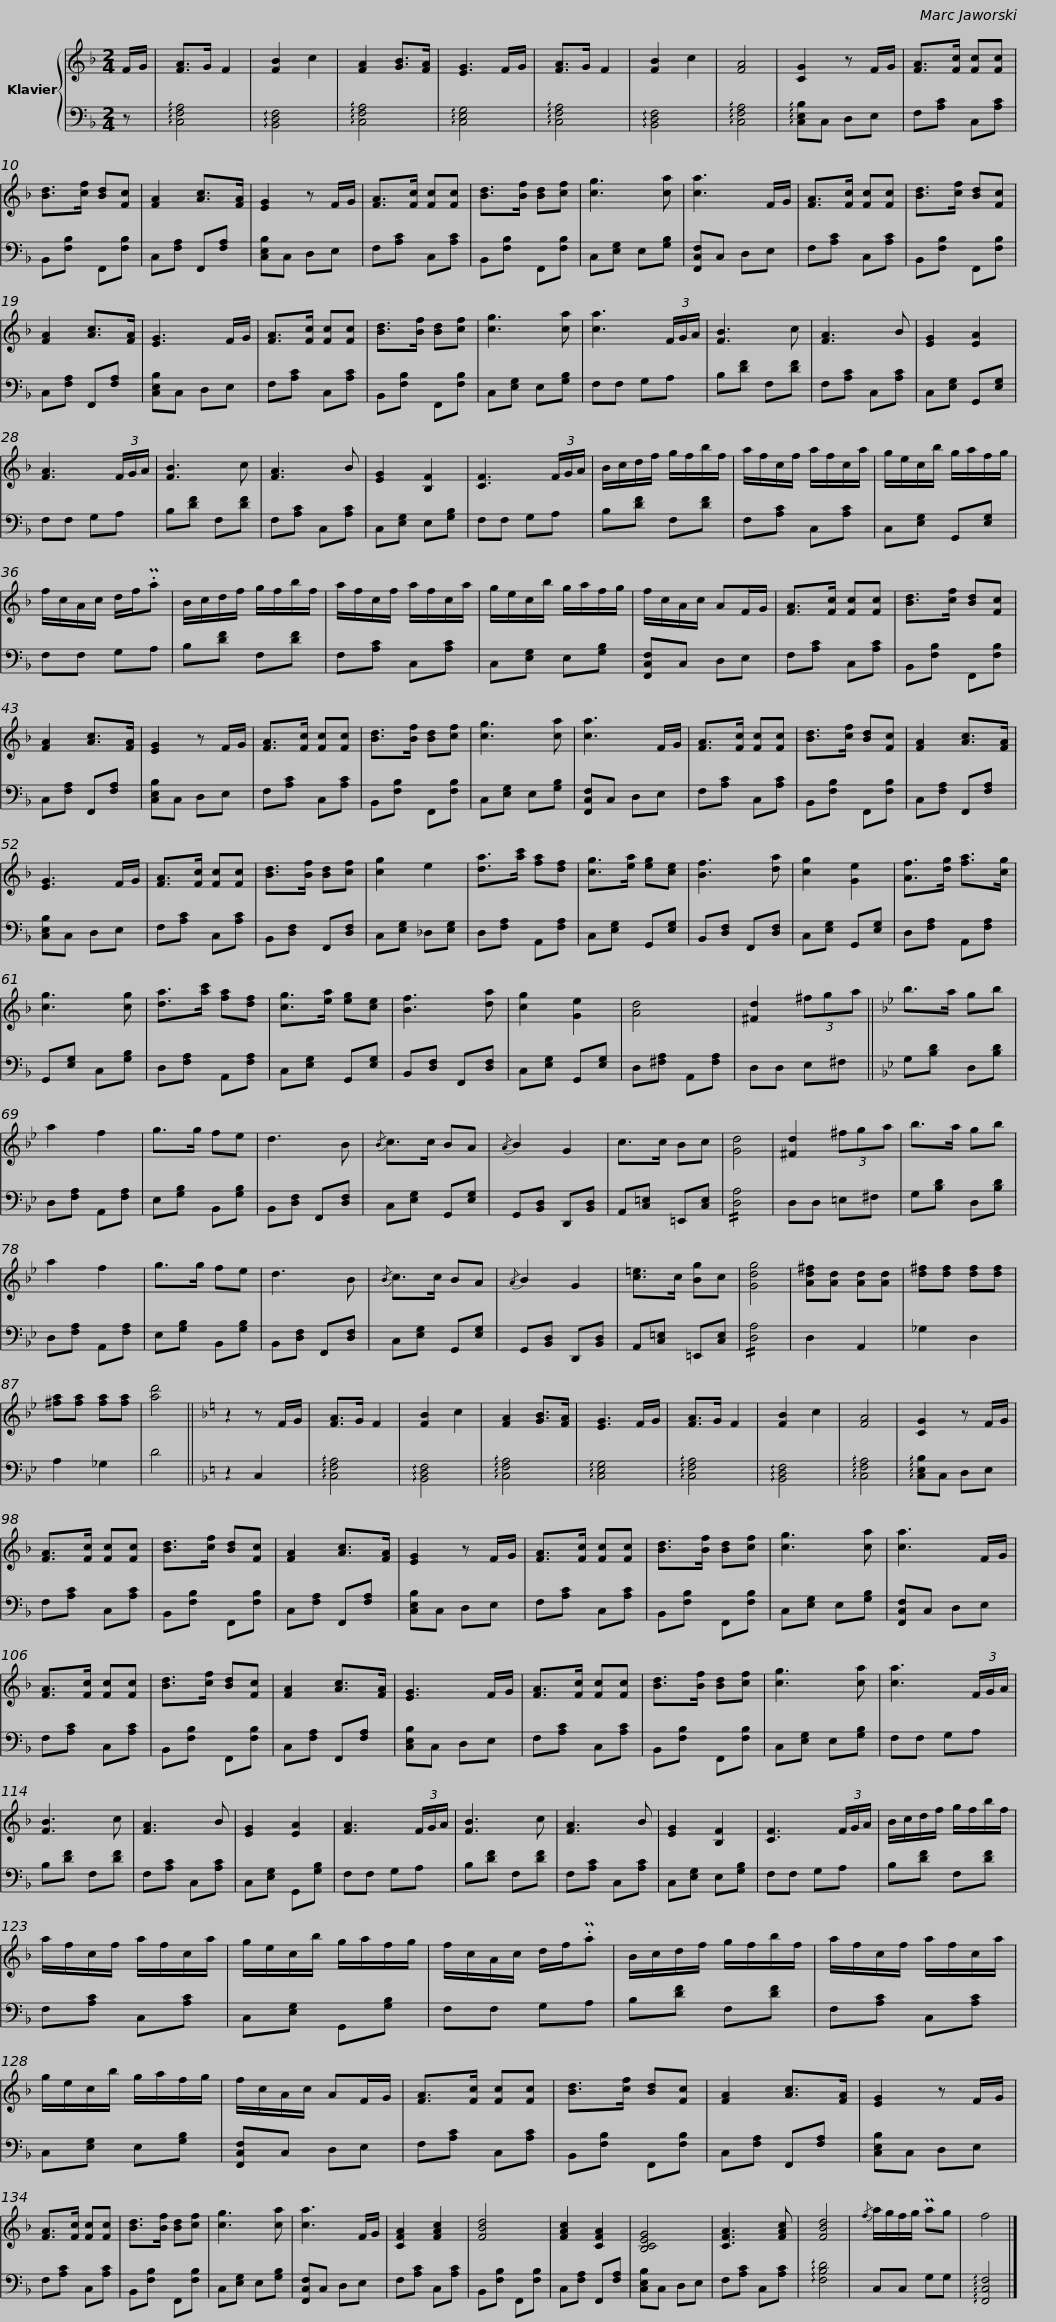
X:1
%%score { 1 | 2 }
L:1/8
M:2/4
I:linebreak $
K:F
V:1 treble
V:2 bass
V:1
 F/G/ | [FA]>G F2 | [FB]2 c2 | [FA]2 [GB]>[FA] | [EG]3 F/G/ | %5
 [FA]>G F2 | [FB]2 c2 | [FA]4 | [CG]2 z F/G/ | [FA]>[Fc] [Fc][Fc] |$ %10
 [Bd]>[cf] [Bd][Fc] | [FA]2 [Ac]>[FA] | [EG]2 z F/G/ | [FA]>[Fc] [Fc][Fc] | [Bd]>[Bf] [Bd][cf] | %15
 [cg]3 [ca] | [ca]3 F/G/ | [FA]>[Fc] [Fc][Fc] | [Bd]>[cf] [Bd][Fc] |$ [FA]2 [Ac]>[FA] | %20
 [EG]3 F/G/ | [FA]>[Fc] [Fc][Fc] | [Bd]>[Bf] [Bd][cf] | [cg]3 [ca] | [ca]3 (3F/G/A/ | %25
 [FB]3 c | [FA]3 B | [EG]2 [EA]2 |$ [FA]3 (3F/G/A/ | [FB]3 c | %30
 [FA]3 B | [EG]2 [B,F]2 | [CF]3 (3F/G/A/ | B/c/d/f/ g/f/b/f/ | a/f/c/f/ a/f/c/a/ |$ %35
 g/e/c/b/ g/a/f/g/ | f/c/A/c/ d/f/.Pa | B/c/d/f/ g/f/b/f/ | a/f/c/f/ a/f/c/a/ | g/e/c/b/ g/a/f/g/ |$ %40
 f/c/A/c/ AF/G/ | [FA]>[Fc] [Fc][Fc] | [Bd]>[cf] [Bd][Fc] | [FA]2 [Ac]>[FA] | [EG]2 z F/G/ | %45
 [FA]>[Fc] [Fc][Fc] | [Bd]>[Bf] [Bd][cf] | [cg]3 [ca] |$ [ca]3 F/G/ | [FA]>[Fc] [Fc][Fc] | %50
 [Bd]>[cf] [Bd][Fc] | [FA]2 [Ac]>[FA] | [EG]3 F/G/ | [FA]>[Fc] [Fc][Fc] | [Bd]>[Bf] [Bd][cf] | %55
 [cg]2 e2 | [da]>[ac'] [fa][df] |$ [cg]>[ea] [eg][ce] | [Bf]3 [da] | [cg]2 [Ge]2 | %60
 [Af]>[dg] [fa]>[cg] | [cg]3 [cg] | [da]>[ac'] [fa][df] | [cg]>[ea] [eg][ce] | [Bf]3 [da] | %65
 [cg]2 [Ge]2 |$ [Ad]4 | [^Fd]2 (3^fga ||[K:Bb] b>a gb | a2 f2 | %70
 g>g fe | d3 B |{/B} c>c BA |{/A} B2 G2 |$ c>c Bc | %75
 [Gd]4 | [^Fd]2 (3^fga | b>a gb | a2 f2 | g>g fe | %80
 d3 B |{/B} c>c BA |{/A} B2 G2 |$ [c=e]>c [Bg]c | [Gdg]4 | %85
 [Ad^f][Ad] [Ad][Ad] | [d^f][df] [df][df] | [^fa][fa] [fa][fa] | [ad']4 ||[K:F] z2 z F/G/ | %90
 [FA]>G F2 | [FB]2 c2 | [FA]2 [GB]>[FA] |$ [EG]3 F/G/ | [FA]>G F2 | %95
 [FB]2 c2 | [FA]4 | [CG]2 z F/G/ | [FA]>[Fc] [Fc][Fc] | [Bd]>[cf] [Bd][Fc] | %100
 [FA]2 [Ac]>[FA] | [EG]2 z F/G/ | [FA]>[Fc] [Fc][Fc] |$ [Bd]>[Bf] [Bd][cf] | [cg]3 [ca] | %105
 [ca]3 F/G/ | [FA]>[Fc] [Fc][Fc] | [Bd]>[cf] [Bd][Fc] | [FA]2 [Ac]>[FA] | [EG]3 F/G/ | %110
 [FA]>[Fc] [Fc][Fc] | [Bd]>[Bf] [Bd][cf] |$ [cg]3 [ca] | [ca]3 (3F/G/A/ | [FB]3 c | %115
 [FA]3 B | [EG]2 [EA]2 | [FA]3 (3F/G/A/ | [FB]3 c | [FA]3 B | %120
 [EG]2 [B,F]2 |$ [CF]3 (3F/G/A/ | B/c/d/f/ g/f/b/f/ | a/f/c/f/ a/f/c/a/ | g/e/c/b/ g/a/f/g/ | %125
 f/c/A/c/ d/f/.Pa | B/c/d/f/ g/f/b/f/ |$ a/f/c/f/ a/f/c/a/ | g/e/c/b/ g/a/f/g/ | f/c/A/c/ AF/G/ | %130
 [FA]>[Fc] [Fc][Fc] | [Bd]>[cf] [Bd][Fc] | [FA]2 [Ac]>[FA] | [EG]2 z F/G/ |$ [FA]>[Fc] [Fc][Fc] | %135
 [Bd]>[Bf] [Bd][cf] | [cg]3 [ca] | [ca]3 F/G/ | [CFA]2 [FAc]2 | [FBd]4 | %140
 [FAc]2 [CFA]2 | [B,CEG]4 | [CFA]3 [FAc] | [FBd]4 |${/f} a/g/f/g/ Pag | %145
 f4 |] %146
V:2
 z | !arpeggio![C,F,A,]4 | !arpeggio![B,,D,F,]4 | !arpeggio![C,F,A,]4 | !arpeggio![C,E,G,]4 | %5
 !arpeggio![C,F,A,]4 | !arpeggio![B,,D,F,]4 | !arpeggio![C,F,A,]4 | !arpeggio![C,E,B,]C, D,E, | F,[A,C] C,[A,C] |$ %10
 B,,[F,B,] F,,[F,B,] | C,[F,A,] F,,[F,A,] | [C,E,B,]C, D,E, | F,[A,C] C,[A,C] | B,,[F,B,] F,,[F,B,] | %15
 C,[E,G,] E,[G,B,] | [F,,C,F,]C, D,E, | F,[A,C] C,[A,C] | B,,[F,B,] F,,[F,B,] |$ C,[F,A,] F,,[F,A,] | %20
 [C,E,B,]C, D,E, | F,[A,C] C,[A,C] | B,,[F,B,] F,,[F,B,] | C,[E,G,] E,[G,B,] | F,F, G,A, | %25
 B,[DF] F,[DF] | F,[A,C] C,[A,C] | C,[E,G,] G,,[E,G,] |$ F,F, G,A, | B,[DF] F,[DF] | %30
 F,[A,C] C,[A,C] | C,[E,G,] E,[G,B,] | F,F, G,A, | B,[DF] F,[DF] | F,[A,C] C,[A,C] |$ %35
 C,[E,G,] G,,[E,G,] | F,F, G,A, | B,[DF] F,[DF] | F,[A,C] C,[A,C] | C,[E,G,] E,[G,B,] |$ %40
 [F,,C,F,]C, D,E, | F,[A,C] C,[A,C] | B,,[F,B,] F,,[F,B,] | C,[F,A,] F,,[F,A,] | [C,E,B,]C, D,E, | %45
 F,[A,C] C,[A,C] | B,,[F,B,] F,,[F,B,] | C,[E,G,] E,[G,B,] |$ [F,,C,F,]C, D,E, | F,[A,C] C,[A,C] | %50
 B,,[F,B,] F,,[F,B,] | C,[F,A,] F,,[F,A,] | [C,E,B,]C, D,E, | F,[A,C] C,[A,C] | B,,[D,F,] F,,[D,F,] | %55
 C,[E,G,] _D,[E,G,] | D,[F,A,] A,,[F,A,] |$ C,[E,G,] G,,[E,G,] | B,,[D,F,] F,,[D,F,] | C,[E,G,] G,,[E,G,] | %60
 D,[F,A,] A,,[F,A,] | G,,[E,G,] C,[G,B,] | D,[F,A,] A,,[F,A,] | C,[E,G,] G,,[E,G,] | B,,[D,F,] F,,[D,F,] | %65
 C,[E,G,] G,,[E,G,] |$ D,[^F,A,] A,,[F,A,] | D,D, E,^F, ||[K:Bb] G,[B,D] D,[B,D] | D,[F,A,] A,,[F,A,] | %70
 E,[G,B,] B,,[G,B,] | B,,[D,F,] F,,[D,F,] | C,[E,G,] G,,[E,G,] | G,,[B,,D,] D,,[B,,D,] |$ A,,[C,=E,] =E,,[C,E,] | %75
 !//![D,A,]4 | D,D, =E,^F, | G,[B,D] D,[B,D] | D,[F,A,] A,,[F,A,] | E,[G,B,] B,,[G,B,] | %80
 B,,[D,F,] F,,[D,F,] | C,[E,G,] G,,[E,G,] | G,,[B,,D,] D,,[B,,D,] |$ A,,[C,=E,] =E,,[C,E,] | !//![D,A,]4 | %85
 D,2 A,,2 | _G,2 D,2 | A,2 _G,2 | D4 ||[K:F] z2 C,2 | %90
 !arpeggio![C,F,A,]4 | !arpeggio![B,,D,F,]4 | !arpeggio![C,F,A,]4 |$ !arpeggio![C,E,G,]4 | !arpeggio![C,F,A,]4 | %95
 !arpeggio![B,,D,F,]4 | !arpeggio![C,F,A,]4 | !arpeggio![C,E,B,]C, D,E, | F,[A,C] C,[A,C] | B,,[F,B,] F,,[F,B,] | %100
 C,[F,A,] F,,[F,A,] | [C,E,B,]C, D,E, | F,[A,C] C,[A,C] |$ B,,[F,B,] F,,[F,B,] | C,[E,G,] E,[G,B,] | %105
 [F,,C,F,]C, D,E, | F,[A,C] C,[A,C] | B,,[F,B,] F,,[F,B,] | C,[F,A,] F,,[F,A,] | [C,E,B,]C, D,E, | %110
 F,[A,C] C,[A,C] | B,,[F,B,] F,,[F,B,] |$ C,[E,G,] E,[G,B,] | F,F, G,A, | B,[DF] F,[DF] | %115
 F,[A,C] C,[A,C] | C,[E,G,] G,,[G,B,] | F,F, G,A, | B,[DF] F,[DF] | F,[A,C] C,[A,C] | %120
 C,[E,G,] E,[G,B,] |$ F,F, G,A, | B,[DF] F,[DF] | F,[A,C] C,[A,C] | C,[E,G,] G,,[G,B,] | %125
 F,F, G,A, | B,[DF] F,[DF] |$ F,[A,C] C,[A,C] | C,[E,G,] E,[G,B,] | [F,,C,F,]C, D,E, | %130
 F,[A,C] C,[A,C] | B,,[F,B,] F,,[F,B,] | C,[F,A,] F,,[F,A,] | [C,E,B,]C, D,E, |$ F,[A,C] C,[A,C] | %135
 B,,[F,B,] F,,[F,B,] | C,[E,G,] E,[G,B,] | [F,,C,F,]C, D,E, | F,[A,C] C,[A,C] | B,,[F,B,] F,,[F,B,] | %140
 C,[F,A,] F,,[F,A,] | [C,E,B,]C, D,E, | F,[A,C] C,[A,C] | !arpeggio![F,B,D]4 |$ C,C, G,G, | %145
 !arpeggio![F,,C,F,]4 |] %146
